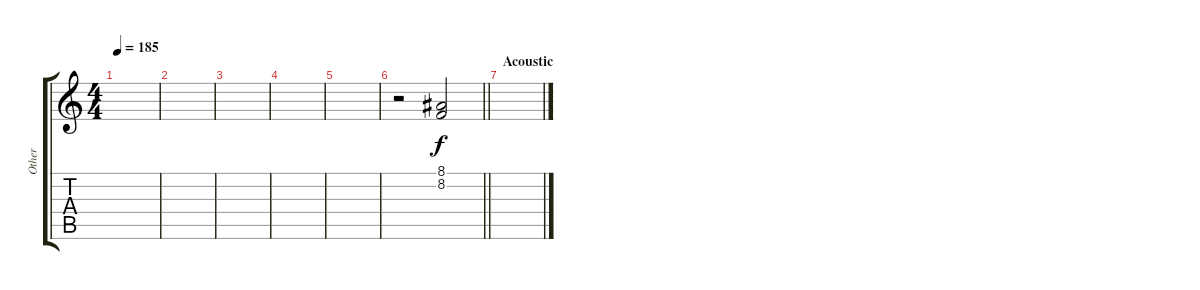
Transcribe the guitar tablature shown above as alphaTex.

\track ("Other" "Other") {instrument reversecymbal}
\staff {score tabs}
\tuning (D4 A3 F3 C3 G2 C2) {hide}
\ts (4 4)
\tempo 185
\clef g2
\ks c
|
|
|
|
|
\barLineRight lightlight
r.2 (8.1 8.2).2 |
\section ("" "Acoustic")
